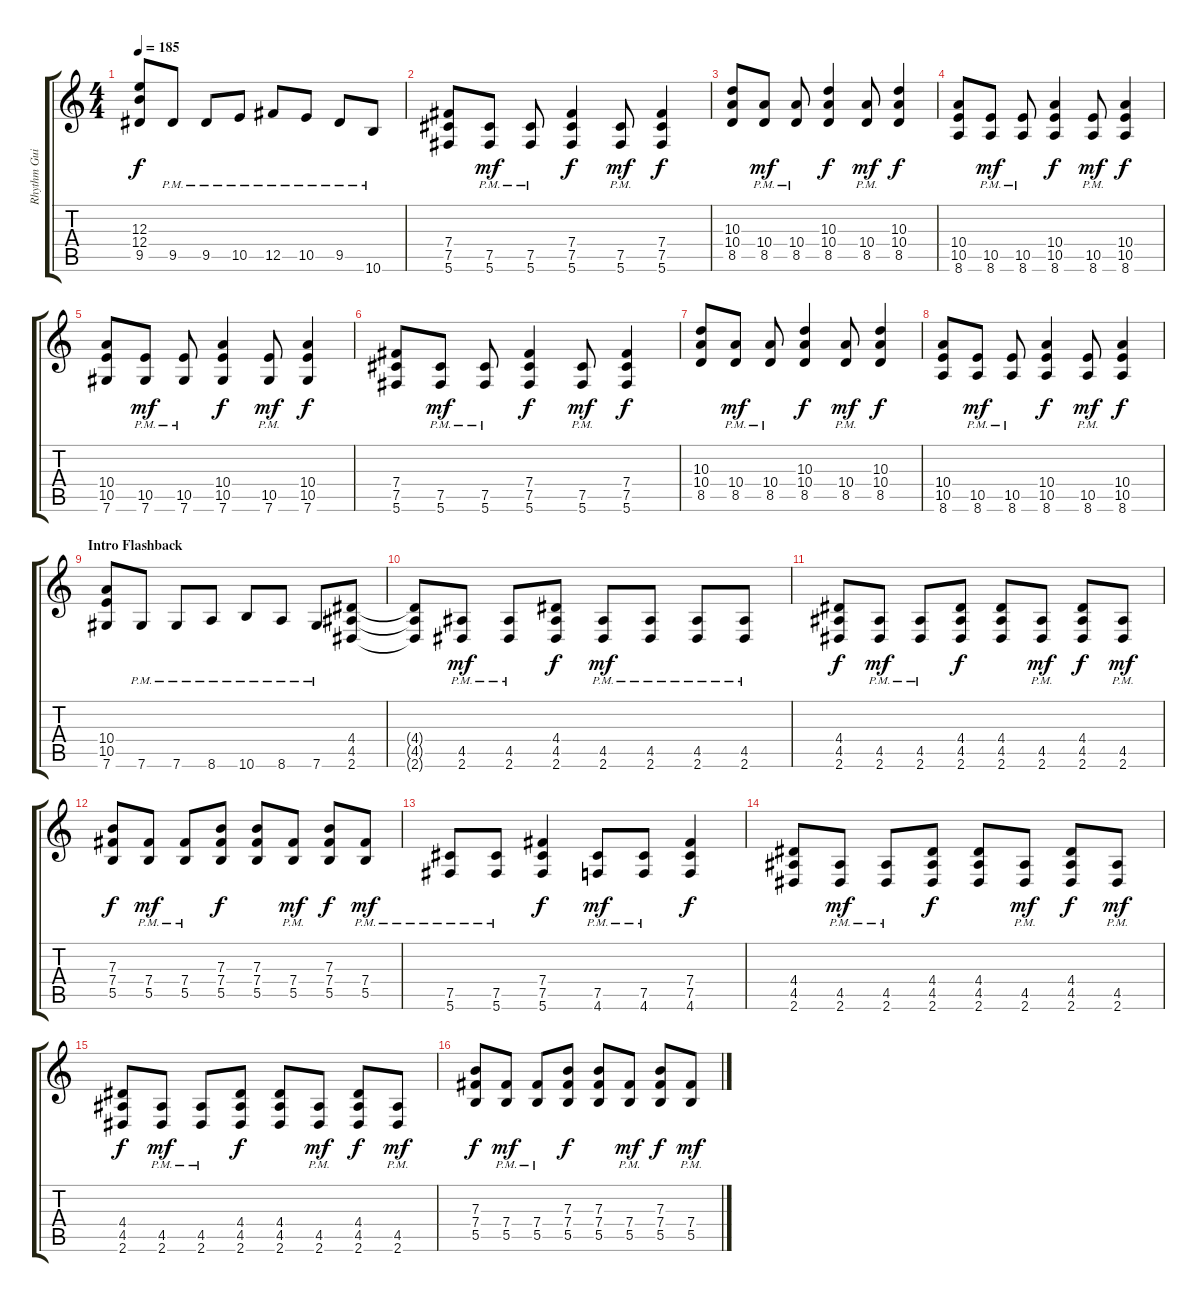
\track ("Rhythm Guitar" "Rhythm Gui") {instrument distortionguitar}
\staff {score tabs}
\tuning (Db4 Ab3 E3 B2 Gb2 Db2) {hide}
\ts (4 4)
\tempo 185
\clef g2
\ks c
(12.3 12.4 9.5).8{dy f} 9.5{pm}.8 9.5{pm}.8 10.5{pm}.8 12.5{pm}.8 10.5{pm}.8 9.5{pm}.8 10.6{pm}.8 |
(7.4 7.5 5.6).8 (7.5{pm} 5.6{pm}).8{dy mf} (7.5{pm} 5.6{pm}).8 (7.4 7.5 5.6).4{dy f} (7.5{pm} 5.6{pm}).8{dy mf} (7.4 7.5 5.6).4{dy f} |
(10.3 10.4 8.5).8 (10.4{pm} 8.5{pm}).8{dy mf} (10.4{pm} 8.5{pm}).8 (10.3 10.4 8.5).4{dy f} (10.4{pm} 8.5{pm}).8{dy mf} (10.3 10.4 8.5).4{dy f} |
(10.4 10.5 8.6).8 (10.5{pm} 8.6{pm}).8{dy mf} (10.5{pm} 8.6{pm}).8 (10.4 10.5 8.6).4{dy f} (10.5{pm} 8.6{pm}).8{dy mf} (10.4 10.5 8.6).4{dy f} |
(10.4 10.5 7.6).8 (10.5{pm} 7.6{pm}).8{dy mf} (10.5{pm} 7.6{pm}).8 (10.4 10.5 7.6).4{dy f} (10.5{pm} 7.6{pm}).8{dy mf} (10.4 10.5 7.6).4{dy f} |
(7.4 7.5 5.6).8 (7.5{pm} 5.6{pm}).8{dy mf} (7.5{pm} 5.6{pm}).8 (7.4 7.5 5.6).4{dy f} (7.5{pm} 5.6{pm}).8{dy mf} (7.4 7.5 5.6).4{dy f} |
(10.3 10.4 8.5).8 (10.4{pm} 8.5{pm}).8{dy mf} (10.4{pm} 8.5{pm}).8 (10.3 10.4 8.5).4{dy f} (10.4{pm} 8.5{pm}).8{dy mf} (10.3 10.4 8.5).4{dy f} |
(10.4 10.5 8.6).8 (10.5{pm} 8.6{pm}).8{dy mf} (10.5{pm} 8.6{pm}).8 (10.4 10.5 8.6).4{dy f} (10.5{pm} 8.6{pm}).8{dy mf} (10.4 10.5 8.6).4{dy f} |
\section ("" "Intro Flashback")
(10.4 10.5 7.6).8 7.6{pm}.8 7.6{pm}.8 8.6{pm}.8 10.6{pm}.8 8.6{pm}.8 7.6{pm}.8 (4.4 4.5 2.6).8 |
(4.4{t} 4.5{t} 2.6{t}).8 (4.5{pm} 2.6{pm}).8{dy mf} (4.5{pm} 2.6{pm}).8 (4.4 4.5 2.6).8{dy f} (4.5{pm} 2.6{pm}).8{dy mf} (4.5{pm} 2.6{pm}).8 (4.5{pm} 2.6{pm}).8 (4.5{pm} 2.6{pm}).8 |
(4.4 4.5 2.6).8{dy f} (4.5{pm} 2.6{pm}).8{dy mf} (4.5{pm} 2.6{pm}).8 (4.4 4.5 2.6).8{dy f} (4.4 4.5 2.6).8 (4.5{pm} 2.6{pm}).8{dy mf} (4.4 4.5 2.6).8{dy f} (4.5{pm} 2.6{pm}).8{dy mf} |
(7.3 7.4 5.5).8{dy f} (7.4{pm} 5.5{pm}).8{dy mf} (7.4{pm} 5.5{pm}).8 (7.3 7.4 5.5).8{dy f} (7.3 7.4 5.5).8 (7.4{pm} 5.5{pm}).8{dy mf} (7.3 7.4 5.5).8{dy f} (7.4{pm} 5.5{pm}).8{dy mf} |
(7.5{pm} 5.6{pm}).8 (7.5{pm} 5.6{pm}).8 (7.4 7.5 5.6).4{dy f} (7.5{pm} 4.6{pm}).8{dy mf} (7.5{pm} 4.6{pm}).8 (7.4 7.5 4.6).4{dy f} |
(4.4 4.5 2.6).8 (4.5{pm} 2.6{pm}).8{dy mf} (4.5{pm} 2.6{pm}).8 (4.4 4.5 2.6).8{dy f} (4.4 4.5 2.6).8 (4.5{pm} 2.6{pm}).8{dy mf} (4.4 4.5 2.6).8{dy f} (4.5{pm} 2.6{pm}).8{dy mf} |
(4.4 4.5 2.6).8{dy f} (4.5{pm} 2.6{pm}).8{dy mf} (4.5{pm} 2.6{pm}).8 (4.4 4.5 2.6).8{dy f} (4.4 4.5 2.6).8 (4.5{pm} 2.6{pm}).8{dy mf} (4.4 4.5 2.6).8{dy f} (4.5{pm} 2.6{pm}).8{dy mf} |
(7.3 7.4 5.5).8{dy f} (7.4{pm} 5.5{pm}).8{dy mf} (7.4{pm} 5.5{pm}).8 (7.3 7.4 5.5).8{dy f} (7.3 7.4 5.5).8 (7.4{pm} 5.5{pm}).8{dy mf} (7.3 7.4 5.5).8{dy f} (7.4{pm} 5.5{pm}).8{dy mf}
